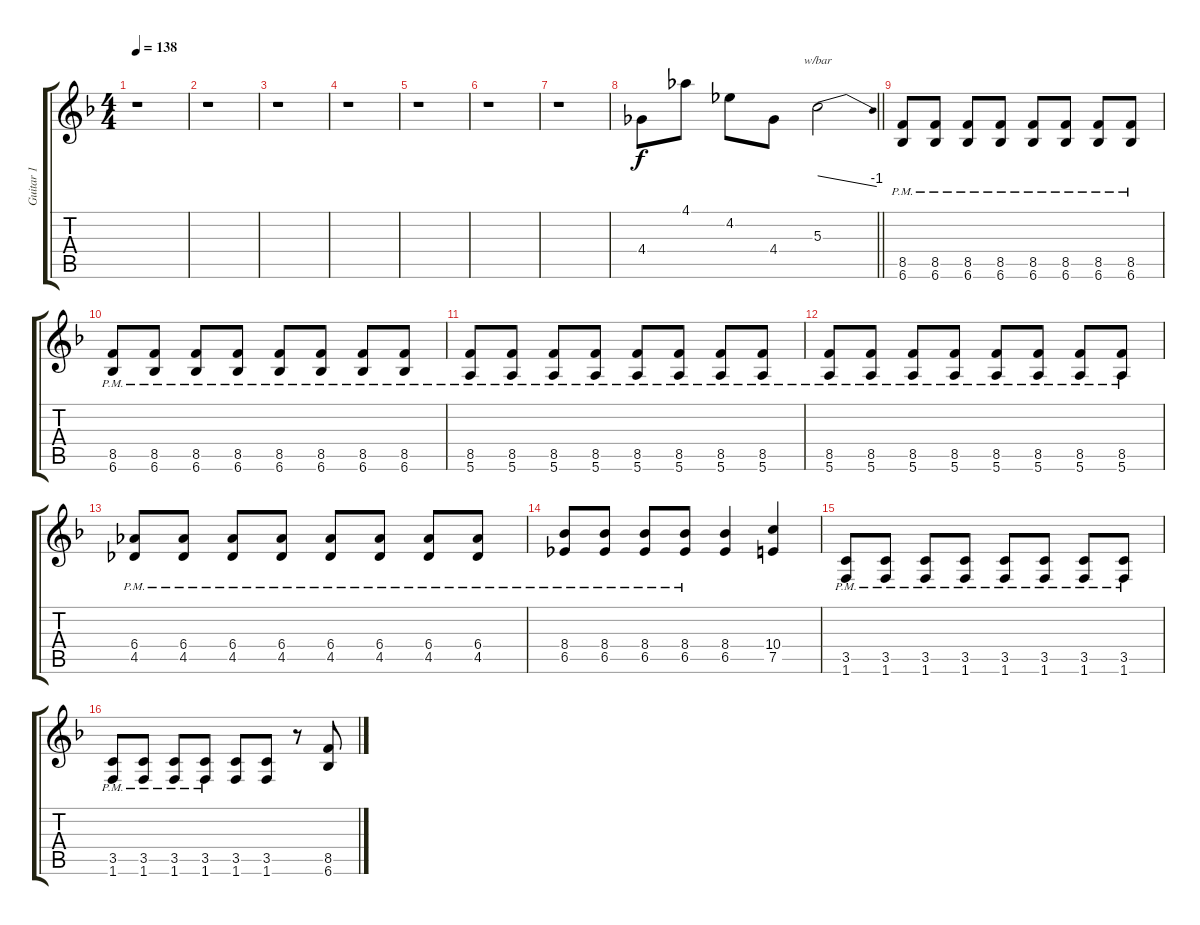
\track ("Guitar 1" "Guitar 1") {instrument overdrivenguitar}
\staff {score tabs}
\tuning (E4 B3 G3 D3 A2 E2) {hide}
\ts (4 4)
\tempo 138
\clef g2
\ks f
r.1{dy f} |
r.1 |
r.1 |
r.1 |
r.1 |
r.1 |
r.1 |
\barLineRight lightlight
4.4.8{instrument guitarharmonics} 4.1.8 4.2.8 4.4.8 5.3.2{tbe (dive default 0 0 60 -4)} |
(8.5{pm} 6.6{pm}).8{instrument overdrivenguitar} (8.5{pm} 6.6{pm}).8 (8.5{pm} 6.6{pm}).8 (8.5{pm} 6.6{pm}).8 (8.5{pm} 6.6{pm}).8 (8.5{pm} 6.6{pm}).8 (8.5{pm} 6.6{pm}).8 (8.5{pm} 6.6{pm}).8 |
(8.5{pm} 6.6{pm}).8 (8.5{pm} 6.6{pm}).8 (8.5{pm} 6.6{pm}).8 (8.5{pm} 6.6{pm}).8 (8.5{pm} 6.6{pm}).8 (8.5{pm} 6.6{pm}).8 (8.5{pm} 6.6{pm}).8 (8.5{pm} 6.6{pm}).8 |
(8.5{pm} 5.6{pm}).8 (8.5{pm} 5.6{pm}).8 (8.5{pm} 5.6{pm}).8 (8.5{pm} 5.6{pm}).8 (8.5{pm} 5.6{pm}).8 (8.5{pm} 5.6{pm}).8 (8.5{pm} 5.6{pm}).8 (8.5{pm} 5.6{pm}).8 |
(8.5{pm} 5.6{pm}).8 (8.5{pm} 5.6{pm}).8 (8.5{pm} 5.6{pm}).8 (8.5{pm} 5.6{pm}).8 (8.5{pm} 5.6{pm}).8 (8.5{pm} 5.6{pm}).8 (8.5{pm} 5.6{pm}).8 (8.5{pm} 5.6{pm}).8 |
(6.4{pm} 4.5{pm}).8 (6.4{pm} 4.5{pm}).8 (6.4{pm} 4.5{pm}).8 (6.4{pm} 4.5{pm}).8 (6.4{pm} 4.5{pm}).8 (6.4{pm} 4.5{pm}).8 (6.4{pm} 4.5{pm}).8 (6.4{pm} 4.5{pm}).8 |
(8.4{pm} 6.5{pm}).8 (8.4{pm} 6.5{pm}).8 (8.4{pm} 6.5{pm}).8 (8.4{pm} 6.5{pm}).8 (8.4 6.5).4 (10.4 7.5).4 |
(3.5{pm} 1.6{pm}).8 (3.5{pm} 1.6{pm}).8 (3.5{pm} 1.6{pm}).8 (3.5{pm} 1.6{pm}).8 (3.5{pm} 1.6{pm}).8 (3.5{pm} 1.6{pm}).8 (3.5{pm} 1.6{pm}).8 (3.5{pm} 1.6{pm}).8 |
(3.5{pm} 1.6{pm}).8 (3.5{pm} 1.6{pm}).8 (3.5{pm} 1.6{pm}).8 (3.5{pm} 1.6{pm}).8 (3.5 1.6).8 (3.5 1.6).8 r.8 (8.5 6.6).8
